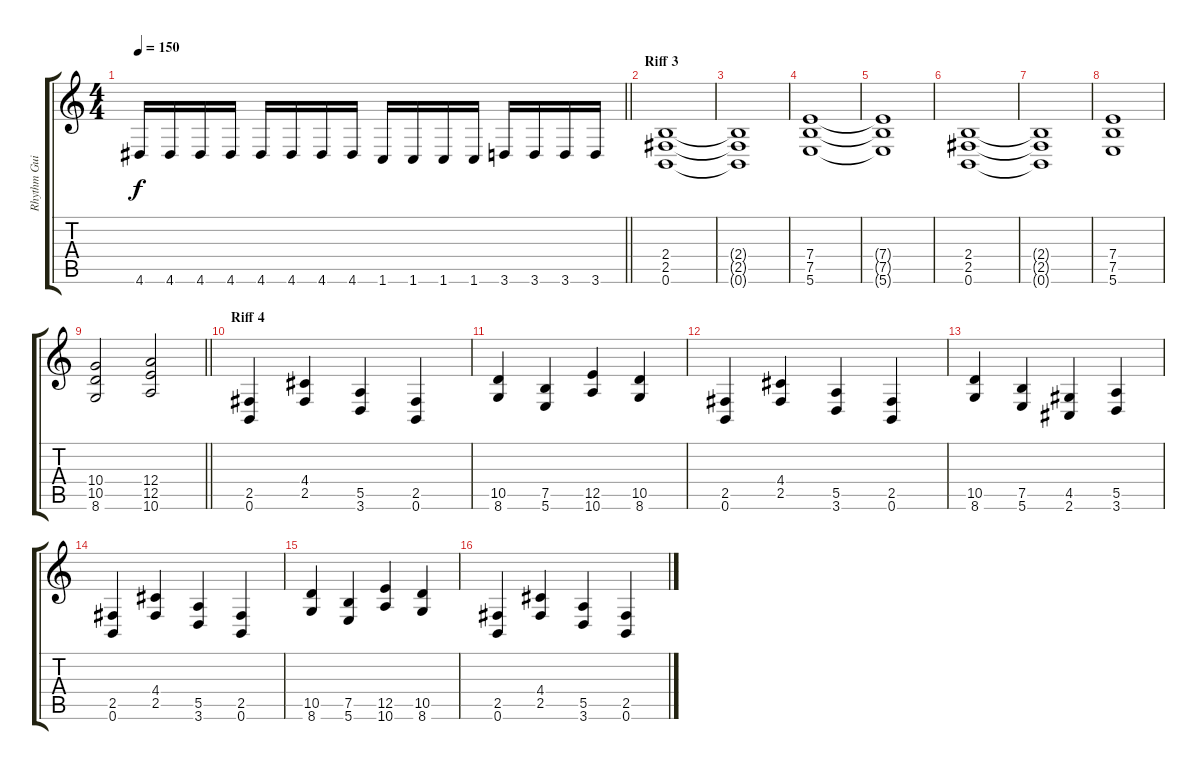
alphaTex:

\track ("Rhythm Guitar" "Rhythm Gui") {instrument distortionguitar}
\staff {score tabs}
\tuning (B3 Gb3 D3 A2 E2 B1) {hide}
\ts (4 4)
\tempo 150
\clef g2
\barLineRight lightlight
\ks c
4.6.16{dy f} 4.6.16 4.6.16 4.6.16 4.6.16 4.6.16 4.6.16 4.6.16 1.6.16 1.6.16 1.6.16 1.6.16 3.6.16 3.6.16 3.6.16 3.6.16 |
\section ("" "Riff 3")
(2.4 2.5 0.6).1 |
(2.4{t} 2.5{t} 0.6{t}).1 |
(7.4 7.5 5.6).1 |
(7.4{t} 7.5{t} 5.6{t}).1 |
(2.4 2.5 0.6).1 |
(2.4{t} 2.5{t} 0.6{t}).1 |
(7.4 7.5 5.6).1 |
\barLineRight lightlight
(10.4 10.5 8.6).2 (12.4 12.5 10.6).2 |
\section ("" "Riff 4")
(2.5 0.6).4 (4.4 2.5).4 (5.5 3.6).4 (2.5 0.6).4 |
(10.5 8.6).4 (7.5 5.6).4 (12.5 10.6).4 (10.5 8.6).4 |
(2.5 0.6).4 (4.4 2.5).4 (5.5 3.6).4 (2.5 0.6).4 |
(10.5 8.6).4 (7.5 5.6).4 (4.5 2.6).4 (5.5 3.6).4 |
(2.5 0.6).4 (4.4 2.5).4 (5.5 3.6).4 (2.5 0.6).4 |
(10.5 8.6).4 (7.5 5.6).4 (12.5 10.6).4 (10.5 8.6).4 |
(2.5 0.6).4 (4.4 2.5).4 (5.5 3.6).4 (2.5 0.6).4
